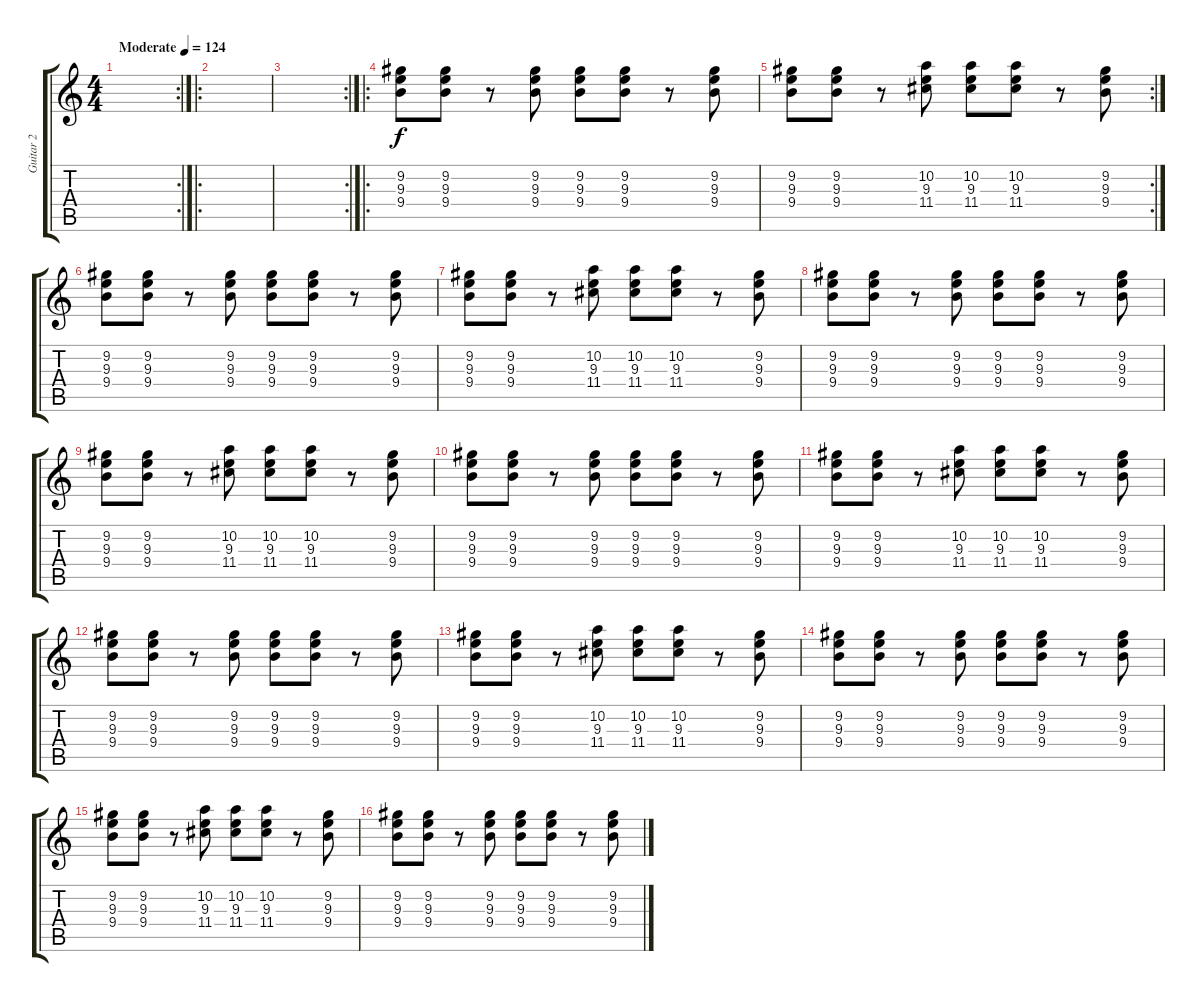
\track ("Guitar 2" "Guitar 2") {instrument distortionguitar}
\staff {score tabs}
\tuning (E4 B3 G3 D3 A2 E2) {hide}
\rc 2
\ts (4 4)
\tempo (124 "Moderate")
\clef g2
\ks c
|
\ro
|
\rc 2
|
\ro
(9.2 9.3 9.4).8 (9.2 9.3 9.4).8 r.8 (9.2 9.3 9.4).8 (9.2 9.3 9.4).8 (9.2 9.3 9.4).8 r.8 (9.2 9.3 9.4).8 |
\rc 2
(9.2 9.3 9.4).8 (9.2 9.3 9.4).8 r.8 (10.2 9.3 11.4).8 (10.2 9.3 11.4).8 (10.2 9.3 11.4).8 r.8 (9.2 9.3 9.4).8 |
(9.2 9.3 9.4).8 (9.2 9.3 9.4).8 r.8 (9.2 9.3 9.4).8 (9.2 9.3 9.4).8 (9.2 9.3 9.4).8 r.8 (9.2 9.3 9.4).8 |
(9.2 9.3 9.4).8 (9.2 9.3 9.4).8 r.8 (10.2 9.3 11.4).8 (10.2 9.3 11.4).8 (10.2 9.3 11.4).8 r.8 (9.2 9.3 9.4).8 |
(9.2 9.3 9.4).8 (9.2 9.3 9.4).8 r.8 (9.2 9.3 9.4).8 (9.2 9.3 9.4).8 (9.2 9.3 9.4).8 r.8 (9.2 9.3 9.4).8 |
(9.2 9.3 9.4).8 (9.2 9.3 9.4).8 r.8 (10.2 9.3 11.4).8 (10.2 9.3 11.4).8 (10.2 9.3 11.4).8 r.8 (9.2 9.3 9.4).8 |
(9.2 9.3 9.4).8 (9.2 9.3 9.4).8 r.8 (9.2 9.3 9.4).8 (9.2 9.3 9.4).8 (9.2 9.3 9.4).8 r.8 (9.2 9.3 9.4).8 |
(9.2 9.3 9.4).8 (9.2 9.3 9.4).8 r.8 (10.2 9.3 11.4).8 (10.2 9.3 11.4).8 (10.2 9.3 11.4).8 r.8 (9.2 9.3 9.4).8 |
(9.2 9.3 9.4).8 (9.2 9.3 9.4).8 r.8 (9.2 9.3 9.4).8 (9.2 9.3 9.4).8 (9.2 9.3 9.4).8 r.8 (9.2 9.3 9.4).8 |
(9.2 9.3 9.4).8 (9.2 9.3 9.4).8 r.8 (10.2 9.3 11.4).8 (10.2 9.3 11.4).8 (10.2 9.3 11.4).8 r.8 (9.2 9.3 9.4).8 |
(9.2 9.3 9.4).8 (9.2 9.3 9.4).8 r.8 (9.2 9.3 9.4).8 (9.2 9.3 9.4).8 (9.2 9.3 9.4).8 r.8 (9.2 9.3 9.4).8 |
(9.2 9.3 9.4).8 (9.2 9.3 9.4).8 r.8 (10.2 9.3 11.4).8 (10.2 9.3 11.4).8 (10.2 9.3 11.4).8 r.8 (9.2 9.3 9.4).8 |
(9.2 9.3 9.4).8 (9.2 9.3 9.4).8 r.8 (9.2 9.3 9.4).8 (9.2 9.3 9.4).8 (9.2 9.3 9.4).8 r.8 (9.2 9.3 9.4).8
